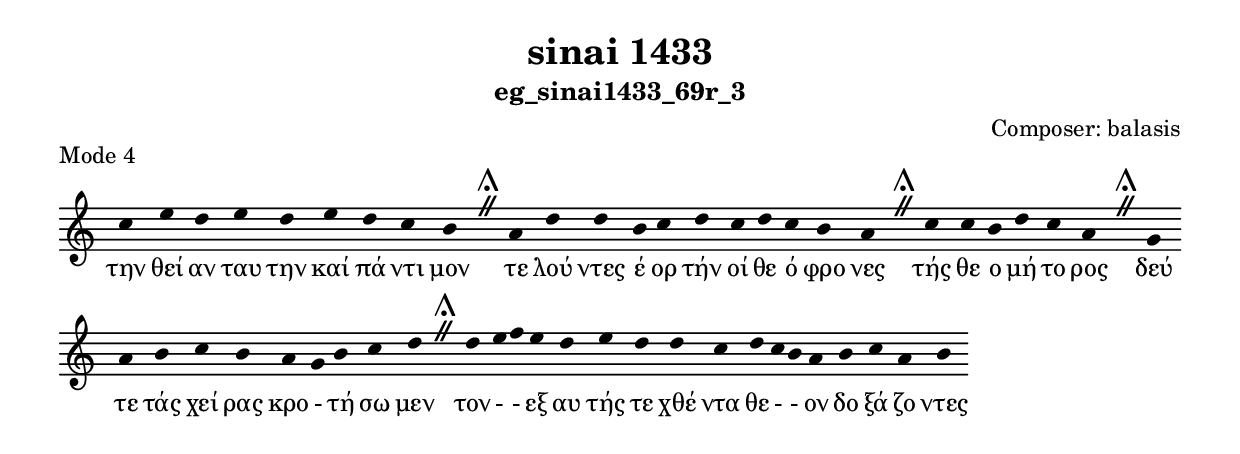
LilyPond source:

\include "gregorian.ly"

	\header {
 	  title = "sinai 1433"
	  subtitle = "eg_sinai1433_69r_3"
	  composer = "Composer: balasis"
	  piece = "Mode 4"
	}

	chant = {
	  c''4 e''4 d''4 e''4 d''4 e''4 d''4 c''4 b'4 \divisioMaior
 a'4 d''4 d''4 b'4 c''4 d''4 c''4 d''4 c''4 b'4 a'4 \divisioMaior
 c''4 c''4 b'4 d''4 c''4 a'4 \divisioMaior
 g'4 a'4 b'4 c''4 b'4 a'4 g'4 b'4 c''4 d''4 \divisioMaior
 d''4 e''4 f''4 e''4 d''4 e''4 d''4 d''4 c''4 d''4 c''4 b'4 a'4 b'4 c''4 a'4 b'4\finalis
	}

	verba = \lyricmode {την θεί αν ταυ την καί πά ντι μον 
τε λού ντες έ ορ τήν οί θε ό φρο νες 
τής θε ο μή το ρος 
δεύ τε τάς χεί ρας κρο - τή σω μεν 
τον -  - εξ αυ τής τε χθέ ντα θε -  - ον δο ξά ζο ντες 
	}


	\score {
	  \new Staff <<
	  \new Voice = "melody" \chant
	  \new Lyrics = "one" \lyricsto melody \verba
	  >>
	  \layout {
	    \context {
	      \Staff
	      \remove "Time_signature_engraver"
	      \remove "Bar_engraver"
	    }
	    \context {
	      \Voice
	      \remove "Stem_engraver"
	    }
	  }
	}